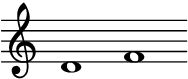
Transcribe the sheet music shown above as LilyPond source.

\version "2.16.2" % absolutely necessary!

% use this to crop output page size to match the snippet
#(ly:set-option 'preview #t)

%%%%%%%%%%%%%%%%%%%%%%%%%%
% here goes the snippet: %
%%%%%%%%%%%%%%%%%%%%%%%%%%
<<
\relative c' {
  \override Staff.TimeSignature #'stencil = ##f 
  \time 3/1
  d1 f
}
>>